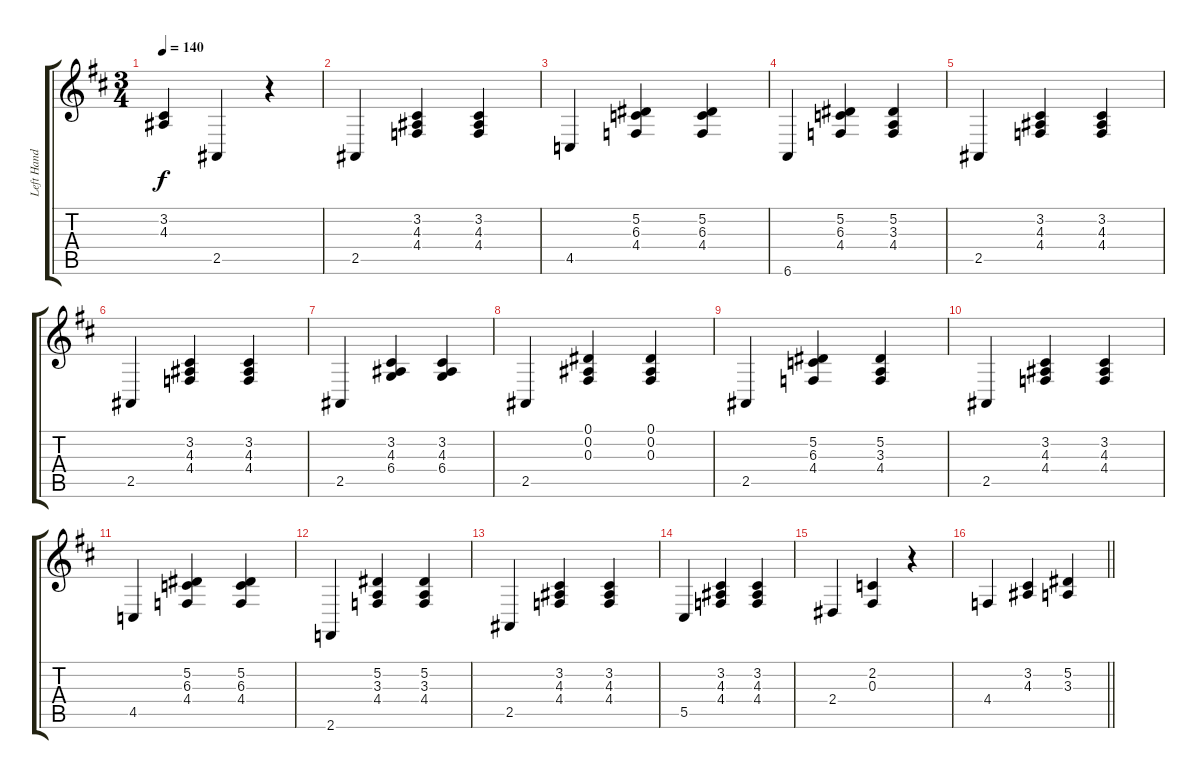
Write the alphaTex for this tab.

\track ("Left Hand Rythem" "Left Hand ") {mute instrument acousticgrandpiano}
\staff {score tabs}
\tuning (Eb4 Bb3 Gb3 Db3 Ab2 Eb2) {hide}
\ts (3 4)
\tempo 140
\clef g2
\ks d
(3.2 4.3).4{dy f} 2.5.4 r.4 |
2.5.4 (3.2 4.3 4.4).4 (3.2 4.3 4.4).4 |
4.5.4 (5.2 6.3 4.4).4 (5.2 6.3 4.4).4 |
6.6.4 (5.2 6.3 4.4).4 (5.2 3.3 4.4).4 |
2.5.4 (3.2 4.3 4.4).4 (3.2 4.3 4.4).4 |
2.5.4 (3.2 4.3 4.4).4 (3.2 4.3 4.4).4 |
2.5.4 (3.2 4.3 6.4).4 (3.2 4.3 6.4).4 |
2.5.4 (0.1 0.2 0.3).4 (0.1 0.2 0.3).4 |
2.5.4 (5.2 6.3 4.4).4 (5.2 3.3 4.4).4 |
2.5.4 (3.2 4.3 4.4).4 (3.2 4.3 4.4).4 |
4.5.4 (5.2 6.3 4.4).4 (5.2 6.3 4.4).4 |
2.6.4 (5.2 3.3 4.4).4 (5.2 3.3 4.4).4 |
2.5.4 (3.2 4.3 4.4).4 (3.2 4.3 4.4).4 |
5.5.4 (3.2 4.3 4.4).4 (3.2 4.3 4.4).4 |
2.4.4 (2.2 0.3).4 r.4 |
\barLineRight lightlight
4.4.4 (3.2 4.3).4 (5.2 3.3).4
